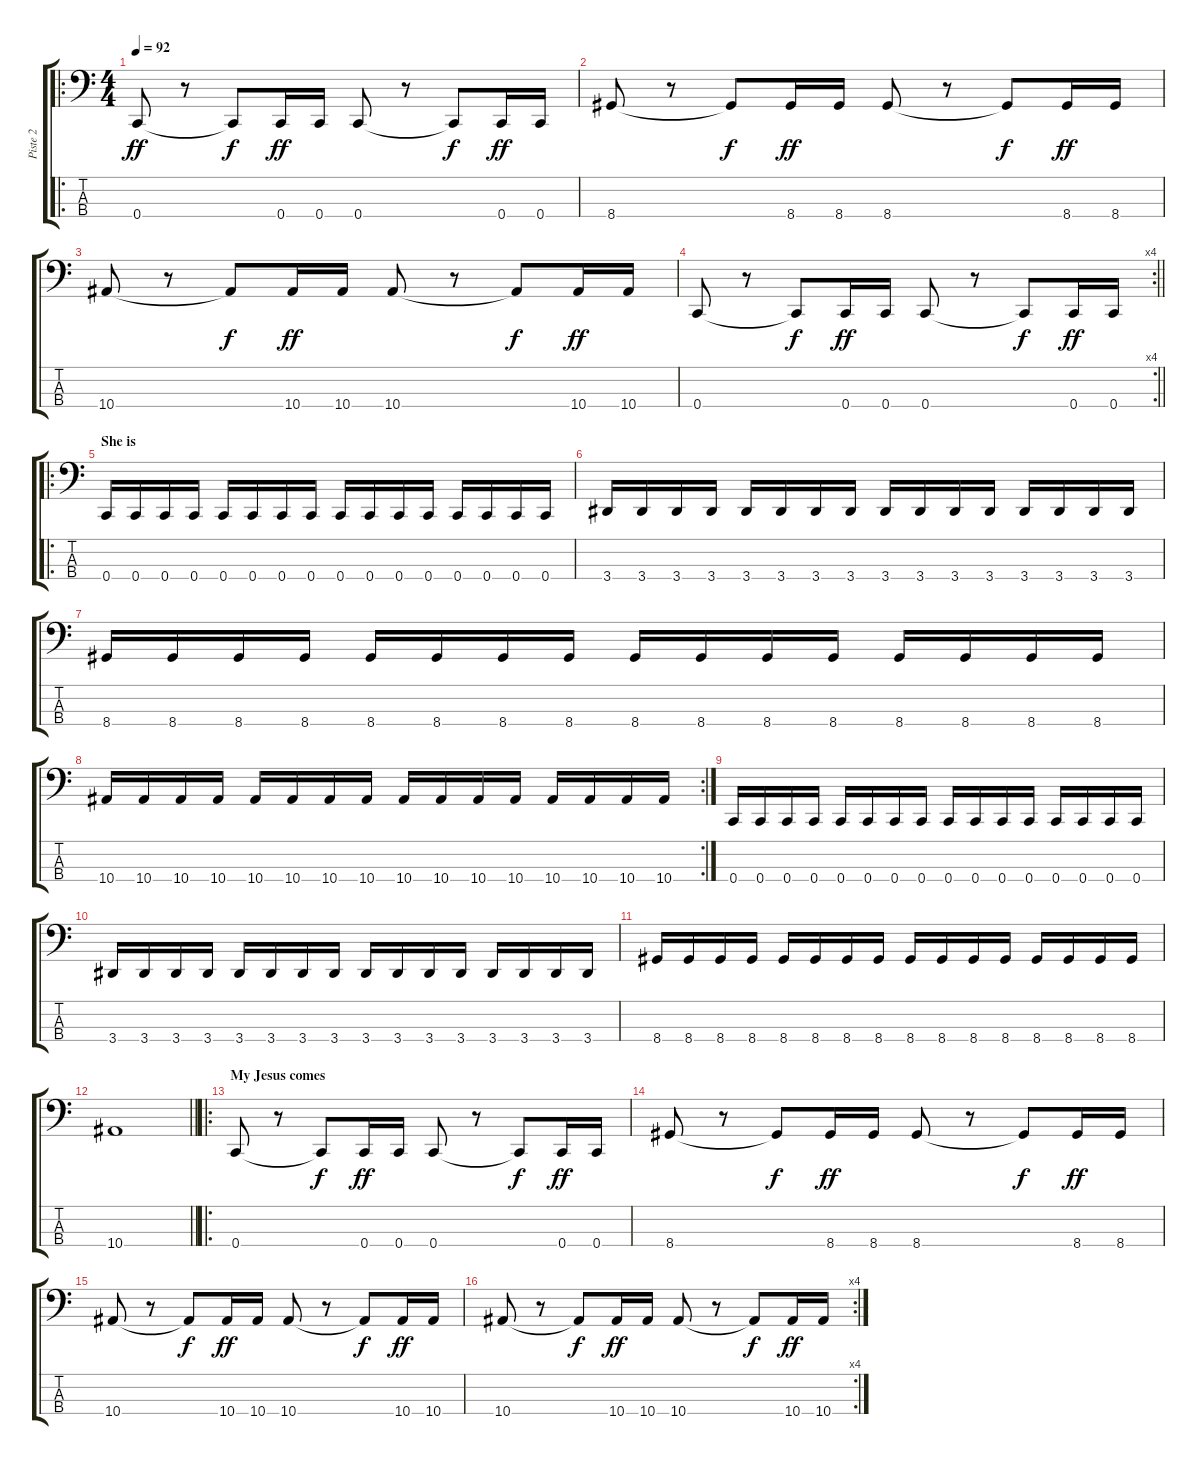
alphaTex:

\track ("Piste 2" "Piste 2") {instrument electricbasspick}
\staff {score tabs}
\tuning (F2 C2 G1 C1) {hide}
\ro
\ts (4 4)
\tempo 92
\clef f4
\ks c
0.4.8{dy ff} r.8 0.4{t}.8{dy f} 0.4.16{dy ff} 0.4.16 0.4.8 r.8 0.4{t}.8{dy f} 0.4.16{dy ff} 0.4.16 |
8.4.8 r.8 8.4{t}.8{dy f} 8.4.16{dy ff} 8.4.16 8.4.8 r.8 8.4{t}.8{dy f} 8.4.16{dy ff} 8.4.16 |
10.4.8 r.8 10.4{t}.8{dy f} 10.4.16{dy ff} 10.4.16 10.4.8 r.8 10.4{t}.8{dy f} 10.4.16{dy ff} 10.4.16 |
\rc 4
\barLineRight lightlight
0.4.8 r.8 0.4{t}.8{dy f} 0.4.16{dy ff} 0.4.16 0.4.8 r.8 0.4{t}.8{dy f} 0.4.16{dy ff} 0.4.16 |
\ro
\section ("" "She is")
0.4.16 0.4.16 0.4.16 0.4.16 0.4.16 0.4.16 0.4.16 0.4.16 0.4.16 0.4.16 0.4.16 0.4.16 0.4.16 0.4.16 0.4.16 0.4.16 |
3.4.16 3.4.16 3.4.16 3.4.16 3.4.16 3.4.16 3.4.16 3.4.16 3.4.16 3.4.16 3.4.16 3.4.16 3.4.16 3.4.16 3.4.16 3.4.16 |
8.4.16 8.4.16 8.4.16 8.4.16 8.4.16 8.4.16 8.4.16 8.4.16 8.4.16 8.4.16 8.4.16 8.4.16 8.4.16 8.4.16 8.4.16 8.4.16 |
\rc 2
10.4.16 10.4.16 10.4.16 10.4.16 10.4.16 10.4.16 10.4.16 10.4.16 10.4.16 10.4.16 10.4.16 10.4.16 10.4.16 10.4.16 10.4.16 10.4.16 |
0.4.16 0.4.16 0.4.16 0.4.16 0.4.16 0.4.16 0.4.16 0.4.16 0.4.16 0.4.16 0.4.16 0.4.16 0.4.16 0.4.16 0.4.16 0.4.16 |
3.4.16 3.4.16 3.4.16 3.4.16 3.4.16 3.4.16 3.4.16 3.4.16 3.4.16 3.4.16 3.4.16 3.4.16 3.4.16 3.4.16 3.4.16 3.4.16 |
8.4.16 8.4.16 8.4.16 8.4.16 8.4.16 8.4.16 8.4.16 8.4.16 8.4.16 8.4.16 8.4.16 8.4.16 8.4.16 8.4.16 8.4.16 8.4.16 |
\barLineRight lightlight
10.4.1 |
\ro
\section ("" "My Jesus comes ")
0.4.8 r.8 0.4{t}.8{dy f} 0.4.16{dy ff} 0.4.16 0.4.8 r.8 0.4{t}.8{dy f} 0.4.16{dy ff} 0.4.16 |
8.4.8 r.8 8.4{t}.8{dy f} 8.4.16{dy ff} 8.4.16 8.4.8 r.8 8.4{t}.8{dy f} 8.4.16{dy ff} 8.4.16 |
10.4.8 r.8 10.4{t}.8{dy f} 10.4.16{dy ff} 10.4.16 10.4.8 r.8 10.4{t}.8{dy f} 10.4.16{dy ff} 10.4.16 |
\rc 4
10.4.8 r.8 10.4{t}.8{dy f} 10.4.16{dy ff} 10.4.16 10.4.8 r.8 10.4{t}.8{dy f} 10.4.16{dy ff} 10.4.16
